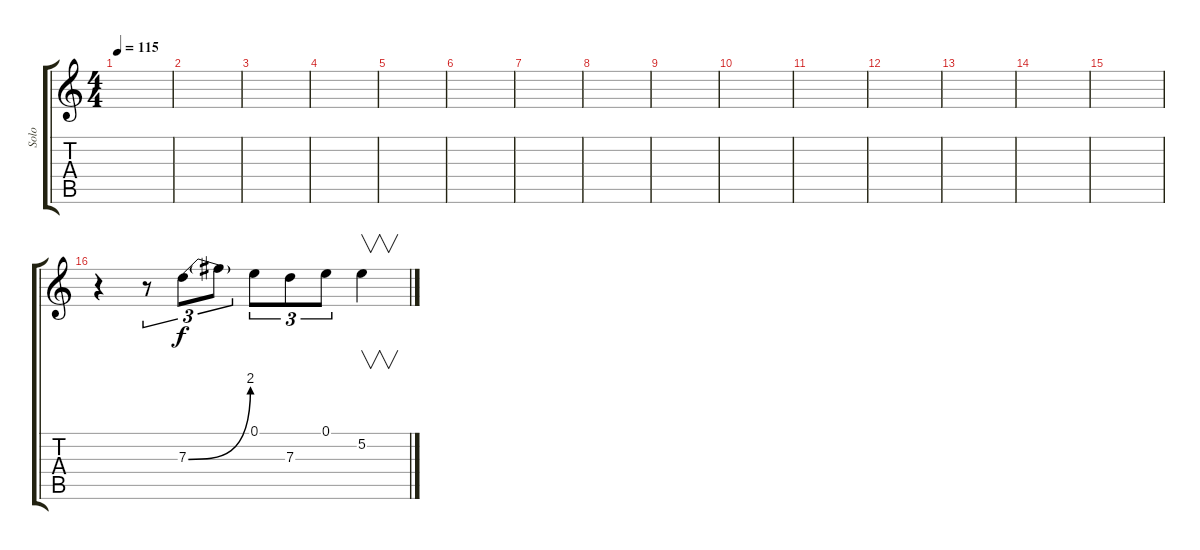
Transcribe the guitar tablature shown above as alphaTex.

\track ("Solo" "Solo") {instrument distortionguitar}
\staff {score tabs}
\tuning (E4 B3 G3 D3 A2 E2) {hide}
\ts (4 4)
\tempo 115
\clef g2
\ks c
|
|
|
|
|
|
|
|
|
|
|
|
|
|
|
r.4 r.8{tu (3 2)} 7.3{be (bend 0 0 60 8)}.8{tu (3 2)} 7.3{t}.8{tu (3 2)} 0.1.8{tu (3 2)} 7.3.8{tu (3 2)} 0.1.8{tu (3 2)} 5.2.4{v}
